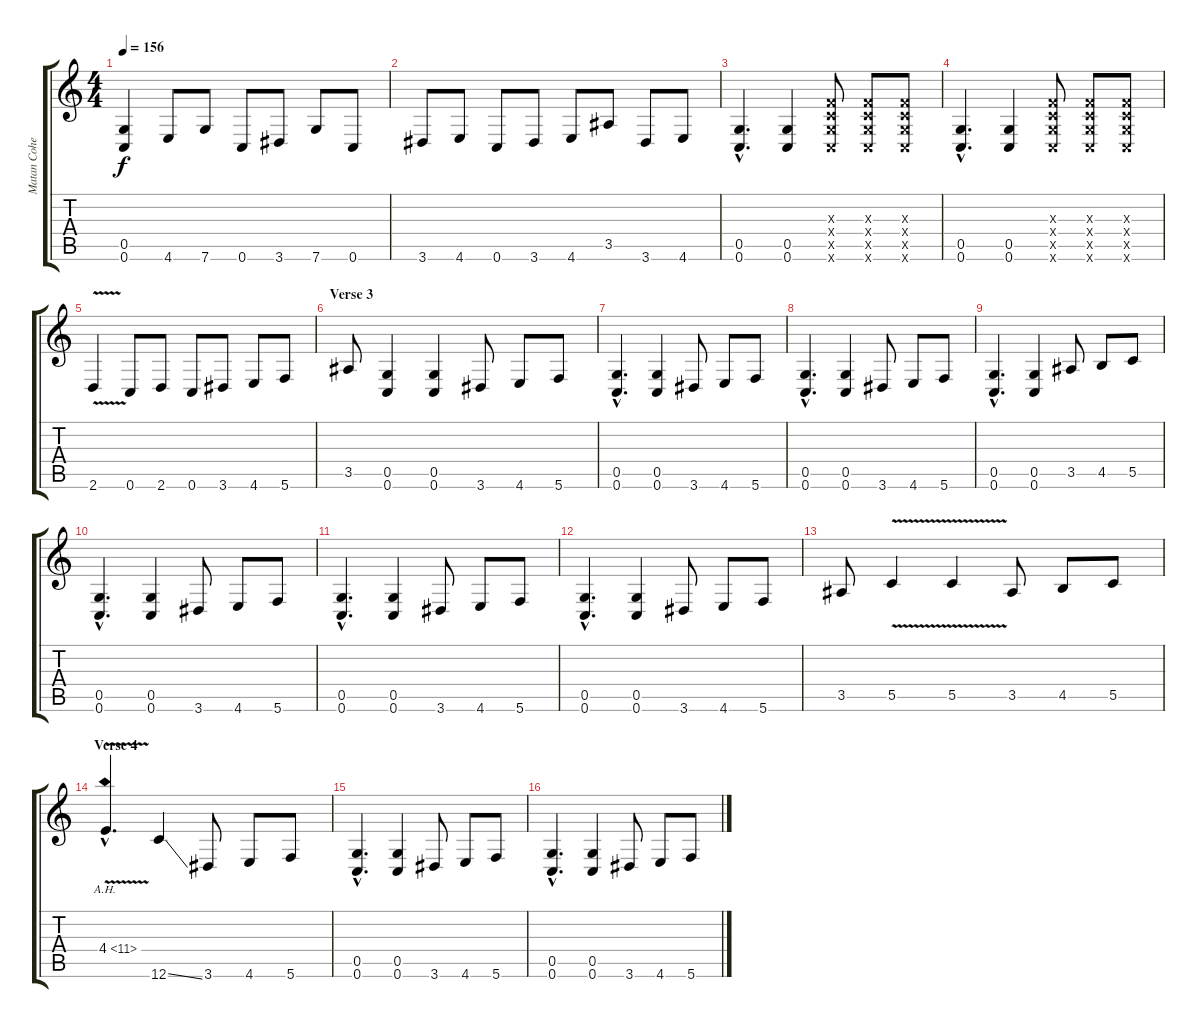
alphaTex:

\track ("Matan Cohen" "Matan Cohe") {instrument distortionguitar}
\staff {score tabs}
\tuning (D4 A3 F3 C3 G2 C2) {hide}
\ts (4 4)
\tempo 156
\clef g2
\ks c
(0.5 0.6).4{dy f} 4.6.8 7.6.8 0.6.8 3.6.8 7.6.8 0.6.8 |
3.6.8 4.6.8 0.6.8 3.6.8 4.6.8 3.5.8 3.6.8 4.6.8 |
(0.5{hac} 0.6{hac}).4{d} (0.5 0.6).4 (0.3{x} 0.4{x} 0.5{x} 0.6{x}).8 (0.3{x} 0.4{x} 0.5{x} 0.6{x}).8 (0.3{x} 0.4{x} 0.5{x} 0.6{x}).8 |
(0.5{hac} 0.6{hac}).4{d} (0.5 0.6).4 (0.3{x} 0.4{x} 0.5{x} 0.6{x}).8 (0.3{x} 0.4{x} 0.5{x} 0.6{x}).8 (0.3{x} 0.4{x} 0.5{x} 0.6{x}).8 |
2.6{v}.4 0.6.8 2.6.8 0.6.8 3.6.8 4.6.8 5.6.8 |
\section ("" "Verse 3")
3.5.8 (0.5 0.6).4 (0.5 0.6).4 3.6.8 4.6.8 5.6.8 |
(0.5{hac} 0.6{hac}).4{d} (0.5 0.6).4 3.6.8 4.6.8 5.6.8 |
(0.5{hac} 0.6{hac}).4{d} (0.5 0.6).4 3.6.8 4.6.8 5.6.8 |
(0.5{hac} 0.6{hac}).4{d} (0.5 0.6).4 3.5.8 4.5.8 5.5.8 |
(0.5{hac} 0.6{hac}).4{d} (0.5 0.6).4 3.6.8 4.6.8 5.6.8 |
(0.5{hac} 0.6{hac}).4{d} (0.5 0.6).4 3.6.8 4.6.8 5.6.8 |
(0.5{hac} 0.6{hac}).4{d} (0.5 0.6).4 3.6.8 4.6.8 5.6.8 |
3.5.8 5.5{v}.4 5.5{v}.4 3.5.8 4.5.8 5.5.8 |
\section ("" "Verse 4")
4.4{ah 7 v hac}.4{d} 12.6{ss}.4 3.6.8 4.6.8 5.6.8 |
(0.5{hac} 0.6{hac}).4{d} (0.5 0.6).4 3.6.8 4.6.8 5.6.8 |
(0.5{hac} 0.6{hac}).4{d} (0.5 0.6).4 3.6.8 4.6.8 5.6.8
